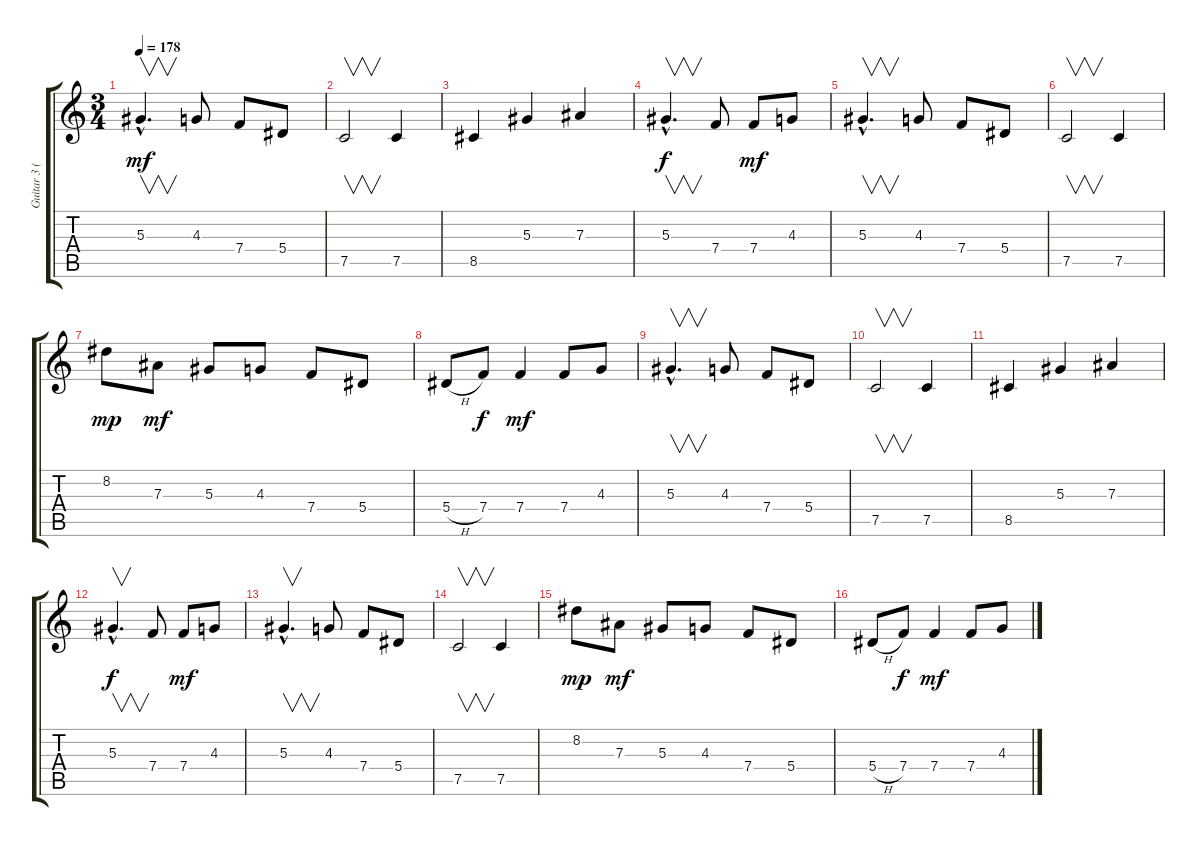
\track ("Guitar 3 (Acoustic)" "Guitar 3 (") {instrument acousticguitarsteel}
\staff {score tabs}
\tuning (C4 G3 Eb3 Bb2 F2 C2) {hide}
\ts (3 4)
\tempo 178
\clef g2
\ks c
5.3{hac}.4{v d dy mf} 4.3.8 7.4.8 5.4.8 |
7.5.2{v} 7.5.4 |
8.5.4 5.3.4 7.3.4 |
5.3{hac}.4{v d dy f} 7.4.8 7.4.8{dy mf} 4.3.8 |
5.3{hac}.4{v d} 4.3.8 7.4.8 5.4.8 |
7.5.2{v} 7.5.4 |
8.2.8{dy mp} 7.3.8{dy mf} 5.3.8 4.3.8 7.4.8 5.4.8 |
5.4{h}.8 7.4.8{dy f} 7.4.4{dy mf} 7.4.8 4.3.8 |
5.3{hac}.4{v d} 4.3.8 7.4.8 5.4.8 |
7.5.2{v} 7.5.4 |
8.5.4 5.3.4 7.3.4 |
5.3{hac}.4{v d dy f} 7.4.8 7.4.8{dy mf} 4.3.8 |
5.3{hac}.4{v d} 4.3.8 7.4.8 5.4.8 |
7.5.2{v} 7.5.4 |
8.2.8{dy mp} 7.3.8{dy mf} 5.3.8 4.3.8 7.4.8 5.4.8 |
5.4{h}.8 7.4.8{dy f} 7.4.4{dy mf} 7.4.8 4.3.8
